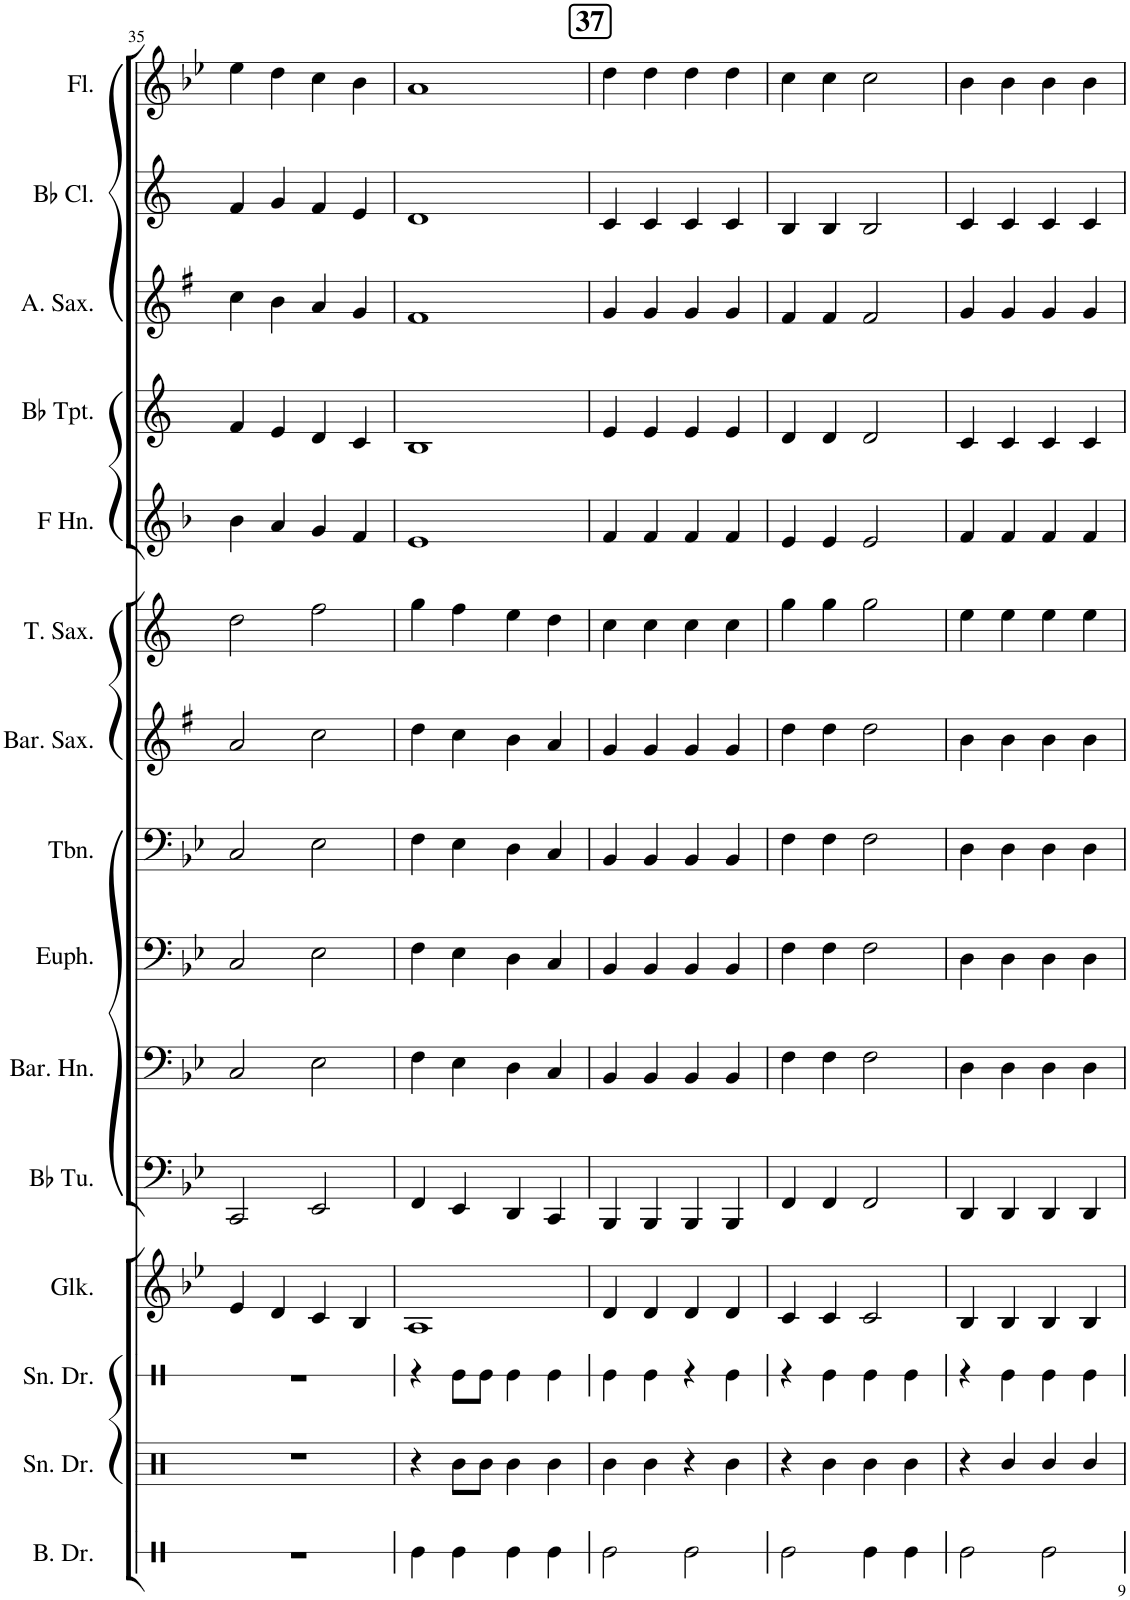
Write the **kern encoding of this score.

**kern	**kern	**kern	**kern	**kern	**kern	**kern	**kern	**kern	**kern	**kern	**kern	**kern	**kern	**kern
*part15	*part14	*part13	*part12	*part11	*part10	*part9	*part8	*part7	*part6	*part5	*part4	*part3	*part2	*part1
*staff15	*staff14	*staff13	*staff12	*staff11	*staff10	*staff9	*staff8	*staff7	*staff6	*staff5	*staff4	*staff3	*staff2	*staff1
*I"Bass Drum	*I"Snare Drum	*I"Snare Drum	*I"Glockenspiel	*I"Bb Tuba	*I"Baritone Horn	*I"Euphonium	*I"Trombone	*I"Baritone Saxophone	*I"Tenor Saxophone	*I"Horn in F	*I"Bb Trumpet	*I"Alto Saxophone	*I"Bb Clarinet	*I"Flute
*I'B. Dr.	*I'Sn. Dr.	*I'Sn. Dr.	*I'Glk.	*I'Bb Tu.	*I'Bar. Hn.	*I'Euph.	*I'Tbn.	*I'Bar. Sax.	*I'T. Sax.	*	*I'Bb Tpt.	*I'A. Sax.	*I'Bb Cl.	*I'Fl.
!!LO:PB:g=z
*clefX	*clefX	*clefX	*clefG2	*clefF4	*clefF4	*clefF4	*clefF4	*clefG2	*clefG2	*clefG2	*clefG2	*clefG2	*clefG2	*clefG2
*	*	*	*Trd-14c-24	*	*Trd4c7	*	*	*Trd12c21	*Trd8c14	*Trd4c7	*Trd1c2	*Trd5c9	*Trd1c2	*
*k[]	*k[]	*k[]	*k[b-e-]	*k[b-e-]	*k[b-e-]	*k[b-e-]	*k[b-e-]	*k[f#]	*k[]	*k[b-]	*k[]	*k[f#]	*k[]	*k[b-e-]
*M4/4	*M4/4	*M4/4	*M4/4	*M4/4	*M4/4	*M4/4	*M4/4	*M4/4	*M4/4	*M4/4	*M4/4	*M4/4	*M4/4	*M4/4
=35	=35	=35	=35	=35	=35	=35	=35	=35	=35	=35	=35	=35	=35	=35
1r	1r	1r	4e-/	2CC/	2C/	2C/	2C/	2a/	2dd\	4b-\	4f/	4cc\	4f/	4ee-\
.	.	.	4d/	.	.	.	.	.	.	4a/	4e/	4b\	4g/	4dd\
.	.	.	4c/	2EE-/	2E-\	2E-\	2E-\	2cc\	2ff\	4g/	4d/	4a/	4f/	4cc\
.	.	.	4B-/	.	.	.	.	.	.	4f/	4c/	4g/	4e/	4b-\
=36	=36	=36	=36	=36	=36	=36	=36	=36	=36	=36	=36	=36	=36	=36
4Re\	4r	4r	1A	4FF/	4F\	4F\	4F\	4dd\	4gg\	1e	1B	1f#	1d	1a
4Re\	8R\L	8Re\L	.	4EE-/	4E-\	4E-\	4E-\	4cc\	4ff\	.	.	.	.	.
.	8R\J	8Re\J	.	.	.	.	.	.	.	.	.	.	.	.
4Re\	4R\	4Re\	.	4DD/	4D\	4D\	4D\	4b\	4ee\	.	.	.	.	.
4Re\	4R\	4Re\	.	4CC/	4C/	4C/	4C/	4a/	4dd\	.	.	.	.	.
!!LO:REH:place=s1:a:B:cj:fs=14:t=37
=37	=37	=37	=37	=37	=37	=37	=37	=37	=37	=37	=37	=37	=37	=37
2Re\	4R\	4Re\	4d/	4BBB-/	4BB-/	4BB-/	4BB-/	4g/	4cc\	4f/	4e/	4g/	4c/	4dd\
.	4R\	4Re\	4d/	4BBB-/	4BB-/	4BB-/	4BB-/	4g/	4cc\	4f/	4e/	4g/	4c/	4dd\
2Re\	4r	4r	4d/	4BBB-/	4BB-/	4BB-/	4BB-/	4g/	4cc\	4f/	4e/	4g/	4c/	4dd\
.	4R\	4Re\	4d/	4BBB-/	4BB-/	4BB-/	4BB-/	4g/	4cc\	4f/	4e/	4g/	4c/	4dd\
=38	=38	=38	=38	=38	=38	=38	=38	=38	=38	=38	=38	=38	=38	=38
2Re\	4r	4r	4c/	4FF/	4F\	4F\	4F\	4dd\	4gg\	4e/	4d/	4f#/	4B/	4cc\
.	4R\	4Re\	4c/	4FF/	4F\	4F\	4F\	4dd\	4gg\	4e/	4d/	4f#/	4B/	4cc\
4Re\	4R\	4Re\	2c/	2FF/	2F\	2F\	2F\	2dd\	2gg\	2e/	2d/	2f#/	2B/	2cc\
4Re\	4R\	4Re\	.	.	.	.	.	.	.	.	.	.	.	.
=39	=39	=39	=39	=39	=39	=39	=39	=39	=39	=39	=39	=39	=39	=39
2Re\	4r	4r	4B-/	4DD/	4D\	4D\	4D\	4b\	4ee\	4f/	4c/	4g/	4c/	4b-\
.	4R/	4Re\	4B-/	4DD/	4D\	4D\	4D\	4b\	4ee\	4f/	4c/	4g/	4c/	4b-\
2Re\	4R/	4Re\	4B-/	4DD/	4D\	4D\	4D\	4b\	4ee\	4f/	4c/	4g/	4c/	4b-\
.	4R/	4Re\	4B-/	4DD/	4D\	4D\	4D\	4b\	4ee\	4f/	4c/	4g/	4c/	4b-\
=	=	=	=	=	=	=	=	=	=	=	=	=	=	=
*-	*-	*-	*-	*-	*-	*-	*-	*-	*-	*-	*-	*-	*-	*-
